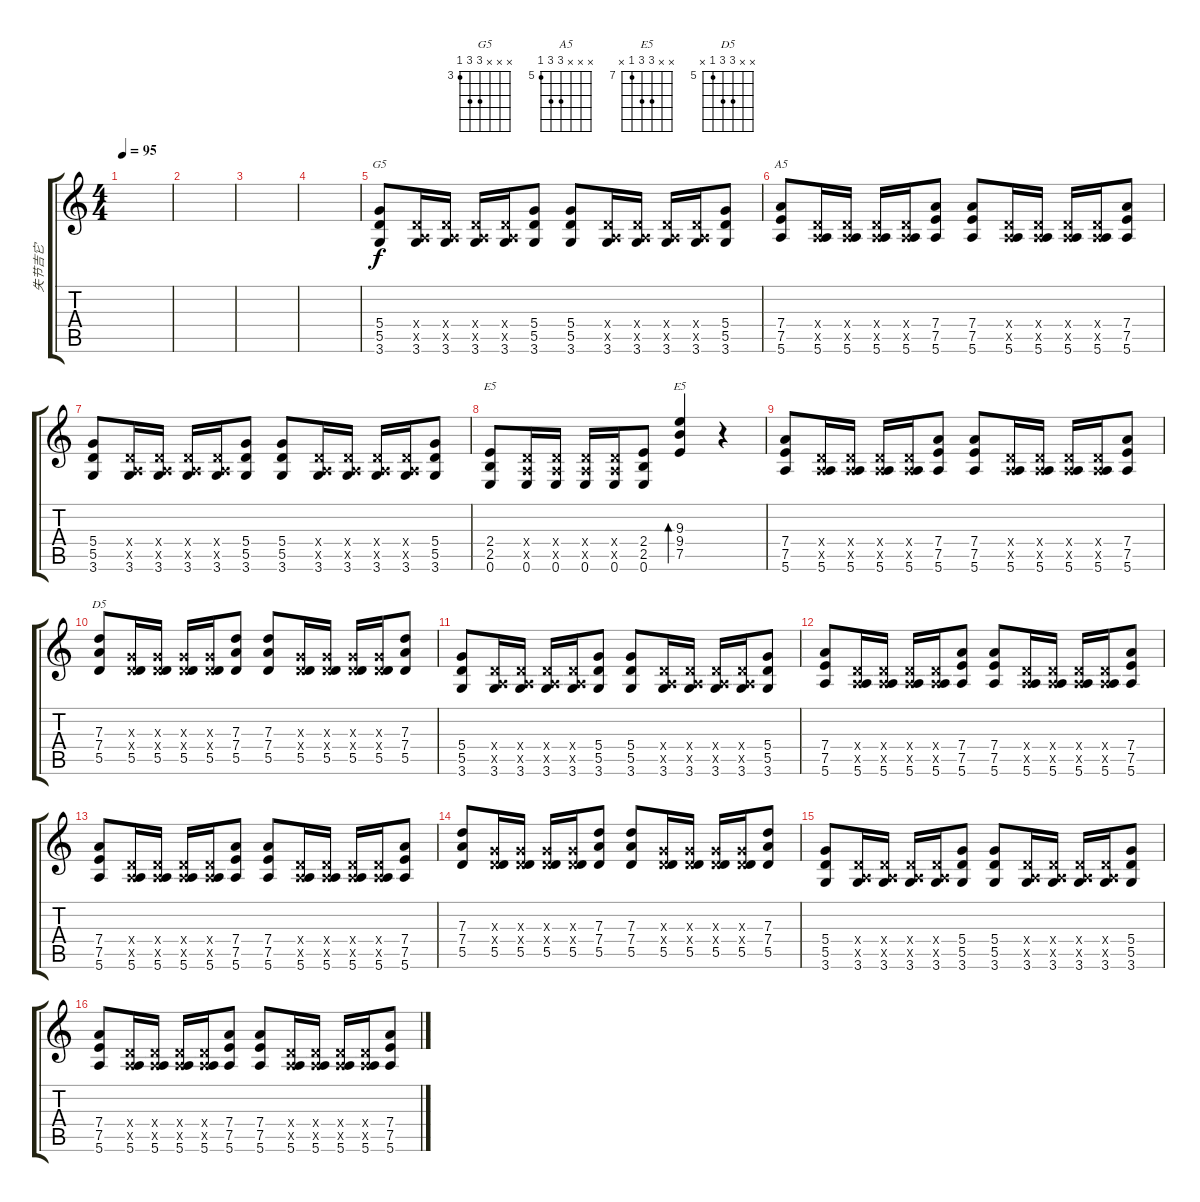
\track ("失节吉它" "失节吉它") {instrument distortionguitar}
\staff {score tabs}
\tuning (E4 B3 G3 D3 A2 E2) {hide}
\chord ("G5" x x x 5 5 3) {firstfret 3}
\chord ("A5" x x x 7 7 5) {firstfret 5}
\chord ("E5" x x x 2 2 0)
\chord ("E5" x x 9 9 7 x) {firstfret 7}
\chord ("D5" x x 7 7 5 x) {firstfret 5}
\ts (4 4)
\tempo 95
\clef g2
\ks c
|
|
|
|
(5.4 5.5 3.6).8{ch "G5"} (0.4{x} 0.5{x} 3.6).16 (0.4{x} 0.5{x} 3.6).16 (0.4{x} 0.5{x} 3.6).16 (0.4{x} 0.5{x} 3.6).16 (5.4 5.5 3.6).8 (5.4 5.5 3.6).8 (0.4{x} 0.5{x} 3.6).16 (0.4{x} 0.5{x} 3.6).16 (0.4{x} 0.5{x} 3.6).16 (0.4{x} 0.5{x} 3.6).16 (5.4 5.5 3.6).8 |
(7.4 7.5 5.6).8{ch "A5"} (0.4{x} 0.5{x} 5.6).16 (0.4{x} 0.5{x} 5.6).16 (0.4{x} 0.5{x} 5.6).16 (0.4{x} 0.5{x} 5.6).16 (7.4 7.5 5.6).8 (7.4 7.5 5.6).8 (0.4{x} 0.5{x} 5.6).16 (0.4{x} 0.5{x} 5.6).16 (0.4{x} 0.5{x} 5.6).16 (0.4{x} 0.5{x} 5.6).16 (7.4 7.5 5.6).8 |
(5.4 5.5 3.6).8 (0.4{x} 0.5{x} 3.6).16 (0.4{x} 0.5{x} 3.6).16 (0.4{x} 0.5{x} 3.6).16 (0.4{x} 0.5{x} 3.6).16 (5.4 5.5 3.6).8 (5.4 5.5 3.6).8 (0.4{x} 0.5{x} 3.6).16 (0.4{x} 0.5{x} 3.6).16 (0.4{x} 0.5{x} 3.6).16 (0.4{x} 0.5{x} 3.6).16 (5.4 5.5 3.6).8 |
(2.4 2.5 0.6).8{ch "E5"} (0.4{x} 0.5{x} 0.6).16 (0.4{x} 0.5{x} 0.6).16 (0.4{x} 0.5{x} 0.6).16 (0.4{x} 0.5{x} 0.6).16 (2.4 2.5 0.6).8 (9.3 9.4 7.5).4{bd 30 ch "E5"} r.4 |
(7.4 7.5 5.6).8 (0.4{x} 0.5{x} 5.6).16 (0.4{x} 0.5{x} 5.6).16 (0.4{x} 0.5{x} 5.6).16 (0.4{x} 0.5{x} 5.6).16 (7.4 7.5 5.6).8 (7.4 7.5 5.6).8 (0.4{x} 0.5{x} 5.6).16 (0.4{x} 0.5{x} 5.6).16 (0.4{x} 0.5{x} 5.6).16 (0.4{x} 0.5{x} 5.6).16 (7.4 7.5 5.6).8 |
(7.3 7.4 5.5).8{ch "D5"} (0.3{x} 0.4{x} 5.5).16 (0.3{x} 0.4{x} 5.5).16 (0.3{x} 0.4{x} 5.5).16 (0.3{x} 0.4{x} 5.5).16 (7.3 7.4 5.5).8 (7.3 7.4 5.5).8 (0.3{x} 0.4{x} 5.5).16 (0.3{x} 0.4{x} 5.5).16 (0.3{x} 0.4{x} 5.5).16 (0.3{x} 0.4{x} 5.5).16 (7.3 7.4 5.5).8 |
(5.4 5.5 3.6).8 (0.4{x} 0.5{x} 3.6).16 (0.4{x} 0.5{x} 3.6).16 (0.4{x} 0.5{x} 3.6).16 (0.4{x} 0.5{x} 3.6).16 (5.4 5.5 3.6).8 (5.4 5.5 3.6).8 (0.4{x} 0.5{x} 3.6).16 (0.4{x} 0.5{x} 3.6).16 (0.4{x} 0.5{x} 3.6).16 (0.4{x} 0.5{x} 3.6).16 (5.4 5.5 3.6).8 |
(7.4 7.5 5.6).8 (0.4{x} 0.5{x} 5.6).16 (0.4{x} 0.5{x} 5.6).16 (0.4{x} 0.5{x} 5.6).16 (0.4{x} 0.5{x} 5.6).16 (7.4 7.5 5.6).8 (7.4 7.5 5.6).8 (0.4{x} 0.5{x} 5.6).16 (0.4{x} 0.5{x} 5.6).16 (0.4{x} 0.5{x} 5.6).16 (0.4{x} 0.5{x} 5.6).16 (7.4 7.5 5.6).8 |
(7.4 7.5 5.6).8 (0.4{x} 0.5{x} 5.6).16 (0.4{x} 0.5{x} 5.6).16 (0.4{x} 0.5{x} 5.6).16 (0.4{x} 0.5{x} 5.6).16 (7.4 7.5 5.6).8 (7.4 7.5 5.6).8 (0.4{x} 0.5{x} 5.6).16 (0.4{x} 0.5{x} 5.6).16 (0.4{x} 0.5{x} 5.6).16 (0.4{x} 0.5{x} 5.6).16 (7.4 7.5 5.6).8 |
(7.3 7.4 5.5).8 (0.3{x} 0.4{x} 5.5).16 (0.3{x} 0.4{x} 5.5).16 (0.3{x} 0.4{x} 5.5).16 (0.3{x} 0.4{x} 5.5).16 (7.3 7.4 5.5).8 (7.3 7.4 5.5).8 (0.3{x} 0.4{x} 5.5).16 (0.3{x} 0.4{x} 5.5).16 (0.3{x} 0.4{x} 5.5).16 (0.3{x} 0.4{x} 5.5).16 (7.3 7.4 5.5).8 |
(5.4 5.5 3.6).8 (0.4{x} 0.5{x} 3.6).16 (0.4{x} 0.5{x} 3.6).16 (0.4{x} 0.5{x} 3.6).16 (0.4{x} 0.5{x} 3.6).16 (5.4 5.5 3.6).8 (5.4 5.5 3.6).8 (0.4{x} 0.5{x} 3.6).16 (0.4{x} 0.5{x} 3.6).16 (0.4{x} 0.5{x} 3.6).16 (0.4{x} 0.5{x} 3.6).16 (5.4 5.5 3.6).8 |
(7.4 7.5 5.6).8 (0.4{x} 0.5{x} 5.6).16 (0.4{x} 0.5{x} 5.6).16 (0.4{x} 0.5{x} 5.6).16 (0.4{x} 0.5{x} 5.6).16 (7.4 7.5 5.6).8 (7.4 7.5 5.6).8 (0.4{x} 0.5{x} 5.6).16 (0.4{x} 0.5{x} 5.6).16 (0.4{x} 0.5{x} 5.6).16 (0.4{x} 0.5{x} 5.6).16 (7.4 7.5 5.6).8
